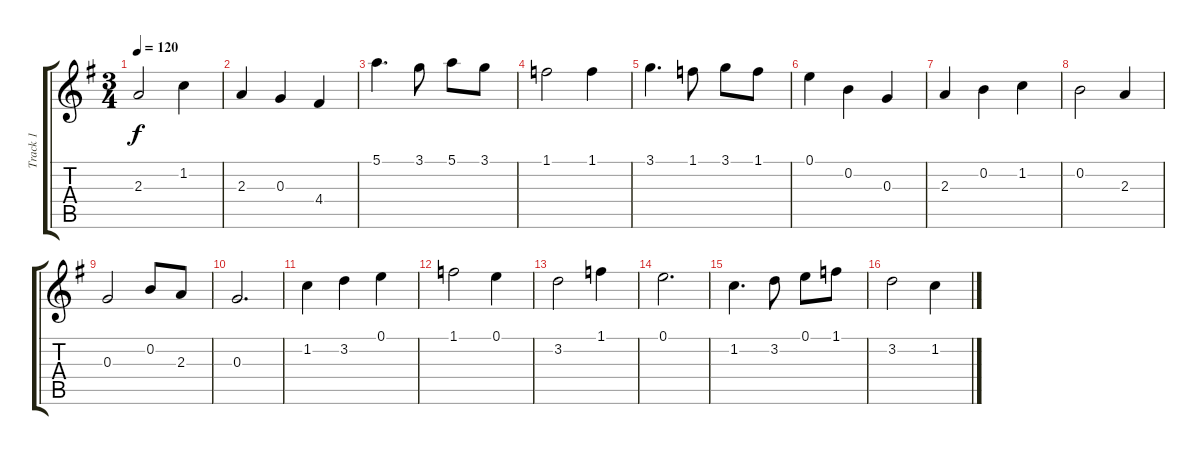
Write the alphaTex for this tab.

\track ("Track 1" "Track 1") {instrument acousticguitarsteel}
\staff {score tabs}
\tuning (E4 B3 G3 D3 A2 E2) {hide}
\ts (3 4)
\tempo 120
\clef g2
\ks g
2.3.2{dy f} 1.2.4 |
2.3.4 0.3.4 4.4.4 |
5.1.4{d} 3.1.8 5.1.8 3.1.8 |
1.1.2 1.1.4 |
3.1.4{d} 1.1.8 3.1.8 1.1.8 |
0.1.4 0.2.4 0.3.4 |
2.3.4 0.2.4 1.2.4 |
0.2.2 2.3.4 |
0.3.2 0.2.8 2.3.8 |
0.3.2{d} |
1.2.4 3.2.4 0.1.4 |
1.1.2 0.1.4 |
3.2.2 1.1.4 |
0.1.2{d} |
1.2.4{d} 3.2.8 0.1.8 1.1.8 |
3.2.2 1.2.4
